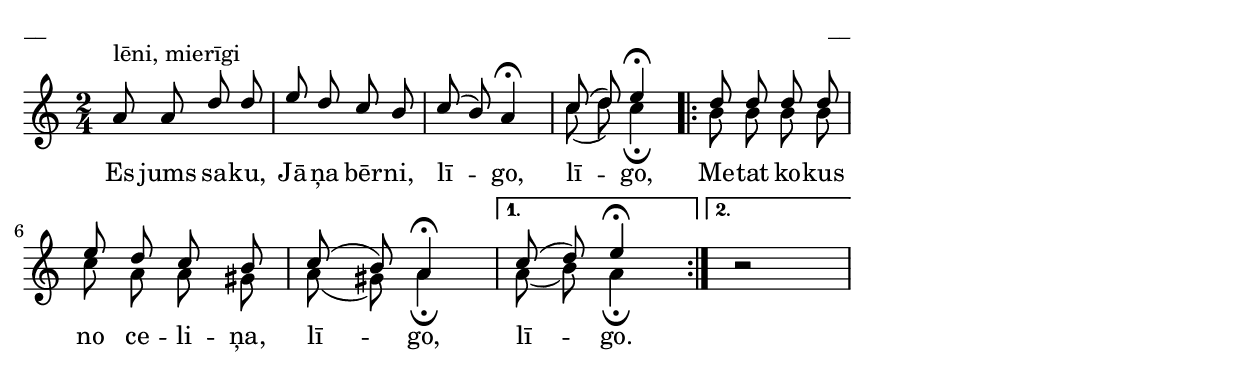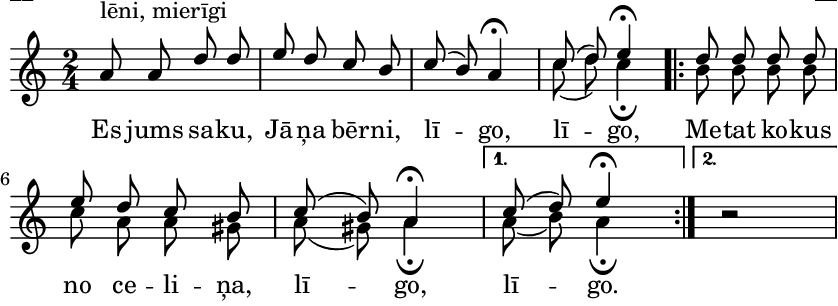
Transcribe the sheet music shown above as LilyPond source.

\version "2.13.18"
#(ly:set-option 'crop #t)

%\header {
%    title = "Es jums saku Jāņa bērni"
%}
\paper {
line-width = 14\cm
left-margin = 0.4\cm
between-system-padding = 0.1\cm
between-system-space = 0.1\cm
}
\layout {
indent = #0
ragged-last = ##f
}


voiceA = \transpose d a { \relative c' {
\clef "treble"
\key d \minor
\time 2/4
d8^"lēni, mierīgi" d g g | a8 g f e | f8( e) d4\fermata | f8( g) a4\fermata |
\repeat volta 2 {
g8 g g g | a8 g f e | f8( e) d4\fermata
} 
\alternative { { f8( g) a4\fermata } { \oneVoice r2 } }
} }


voiceB = \transpose d a { \relative c' {
\clef "treble"
\key d \minor
\time 2/4
s2*3 | f8( g) f4\fermata |
\repeat volta 2 {
e8 e e e | f8 d d cis | d8( cis) d4\fermata
} 
\alternative { { d8( e) d4\fermata } { s2 } }
} }


vardiBalssA = \lyricmode {
Es jums sa -- ku, Jā -- ņa bēr -- ni, lī -- go, lī -- go, 
Me -- tat ko -- kus no  ce -- li -- ņa, lī -- go, lī -- go.
}

fullScore = <<
\new Staff {
<<
\new Voice = "voiceA" { \voiceOne \autoBeamOff \voiceA }
\new Lyrics \lyricsto "voiceA" \vardiBalssA
\new Voice = "voiceB" { \voiceTwo \autoBeamOff \voiceB }
>>
}
>>

\score {
\fullScore
\header { piece = "__" opus = "__" }
}
\markup { \with-color #(x11-color 'white) \sans \smaller "__" }
\score {
\unfoldRepeats
\fullScore
\midi {
\context { \Staff \remove "Staff_performer" }
\context { \Voice \consists "Staff_performer" }
}
}


